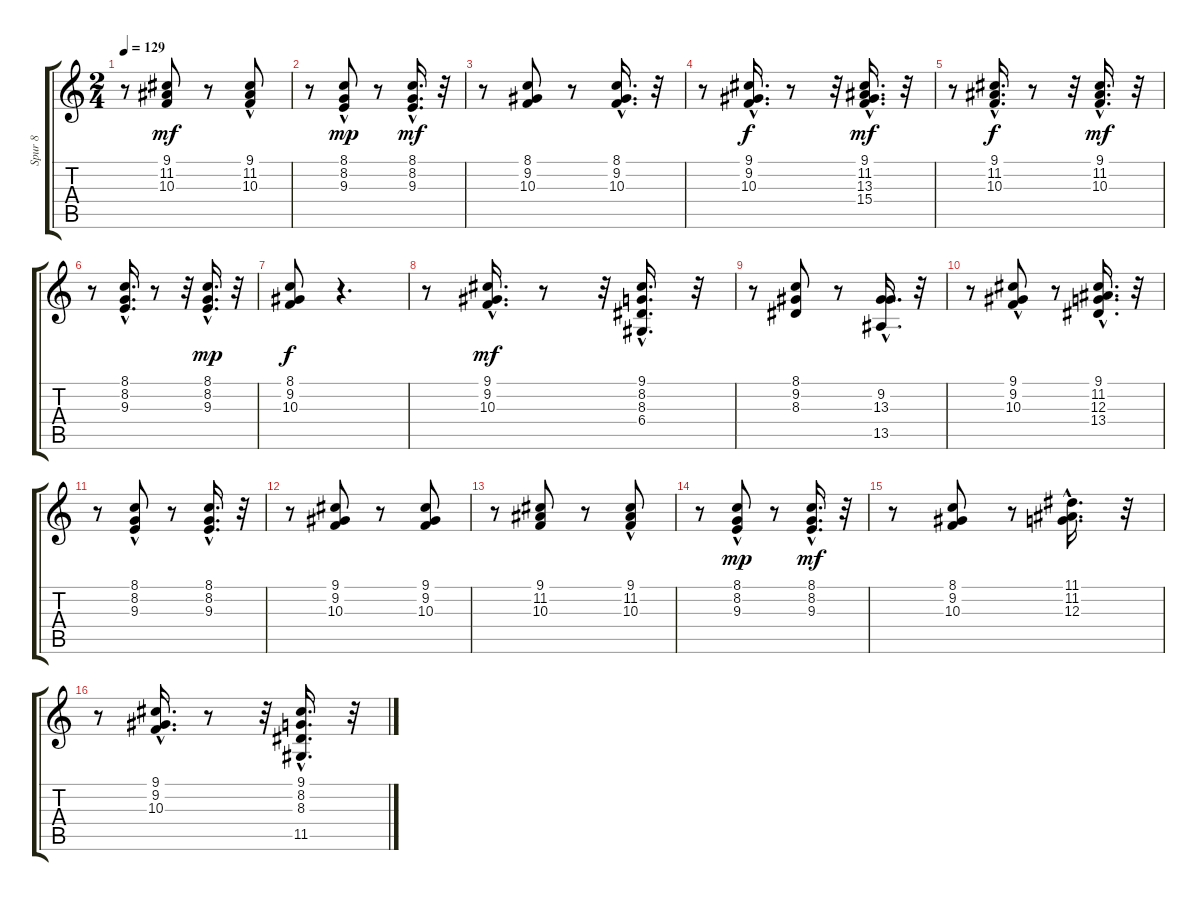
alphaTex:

\track ("Spur 8" "Spur 8") {instrument accordion}
\staff {score tabs}
\tuning (E4 B3 G3 D3 A2 E2) {hide}
\ts (2 4)
\tempo 129
\clef g2
\ks c
r.8{dy mf} (9.1 11.2 10.3).8 r.8 (9.1{hac} 11.2{hac} 10.3).8 |
r.8 (8.1 8.2{hac} 9.3).8{dy mp} r.8 (8.1{hac} 8.2{hac} 9.3{hac}).16{d dy mf} r.32 |
r.8 (8.1 9.2 10.3).8 r.8 (8.1{hac} 9.2{hac} 10.3{hac}).16{d} r.32 |
r.8 (9.1{hac} 9.2{hac} 10.3{hac}).16{d dy f} r.8 r.32 (9.1{hac} 11.2 13.3{hac} 15.4{hac}).16{d dy mf} r.32 |
r.8 (9.1{hac} 11.2 10.3{hac}).16{d dy f} r.8 r.32 (9.1 11.2{hac} 10.3{hac}).16{d dy mf} r.32 |
r.8 (8.1{hac} 8.2{hac} 9.3{hac}).16{d} r.8 r.32 (8.1 8.2 9.3{hac}).16{d dy mp} r.32 |
(8.1 9.2 10.3).8{dy f} r.4{d} |
r.8 (9.1{hac} 9.2{hac} 10.3{hac}).16{d dy mf} r.8 r.32 (9.1{hac} 8.2{hac} 8.3{hac} 6.4{hac}).16{d} r.32 |
r.8 (8.1 9.2 8.3).8 r.8 (9.2{hac} 13.3{hac} 13.5{hac}).16{d} r.32 |
r.8 (9.1{hac} 9.2{hac} 10.3).8 r.8 (9.1{hac} 11.2{hac} 12.3{hac} 13.4{hac}).16{d} r.32 |
r.8 (8.1 8.2{hac} 9.3).8 r.8 (8.1{hac} 8.2{hac} 9.3{hac}).16{d} r.32 |
r.8 (9.1 9.2 10.3).8 r.8 (9.1 9.2 10.3).8 |
r.8 (9.1 11.2 10.3).8 r.8 (9.1{hac} 11.2{hac} 10.3).8 |
r.8 (8.1 8.2{hac} 9.3).8{dy mp} r.8 (8.1{hac} 8.2{hac} 9.3{hac}).16{d dy mf} r.32 |
r.8 (8.1 9.2 10.3).8 r.8 (11.1{hac} 11.2{hac} 12.3{hac}).16{d} r.32 |
r.8 (9.1{hac} 9.2{hac} 10.3{hac}).16{d} r.8 r.32 (9.1{hac} 8.2{hac} 8.3{hac} 11.5{hac}).16{d} r.32
